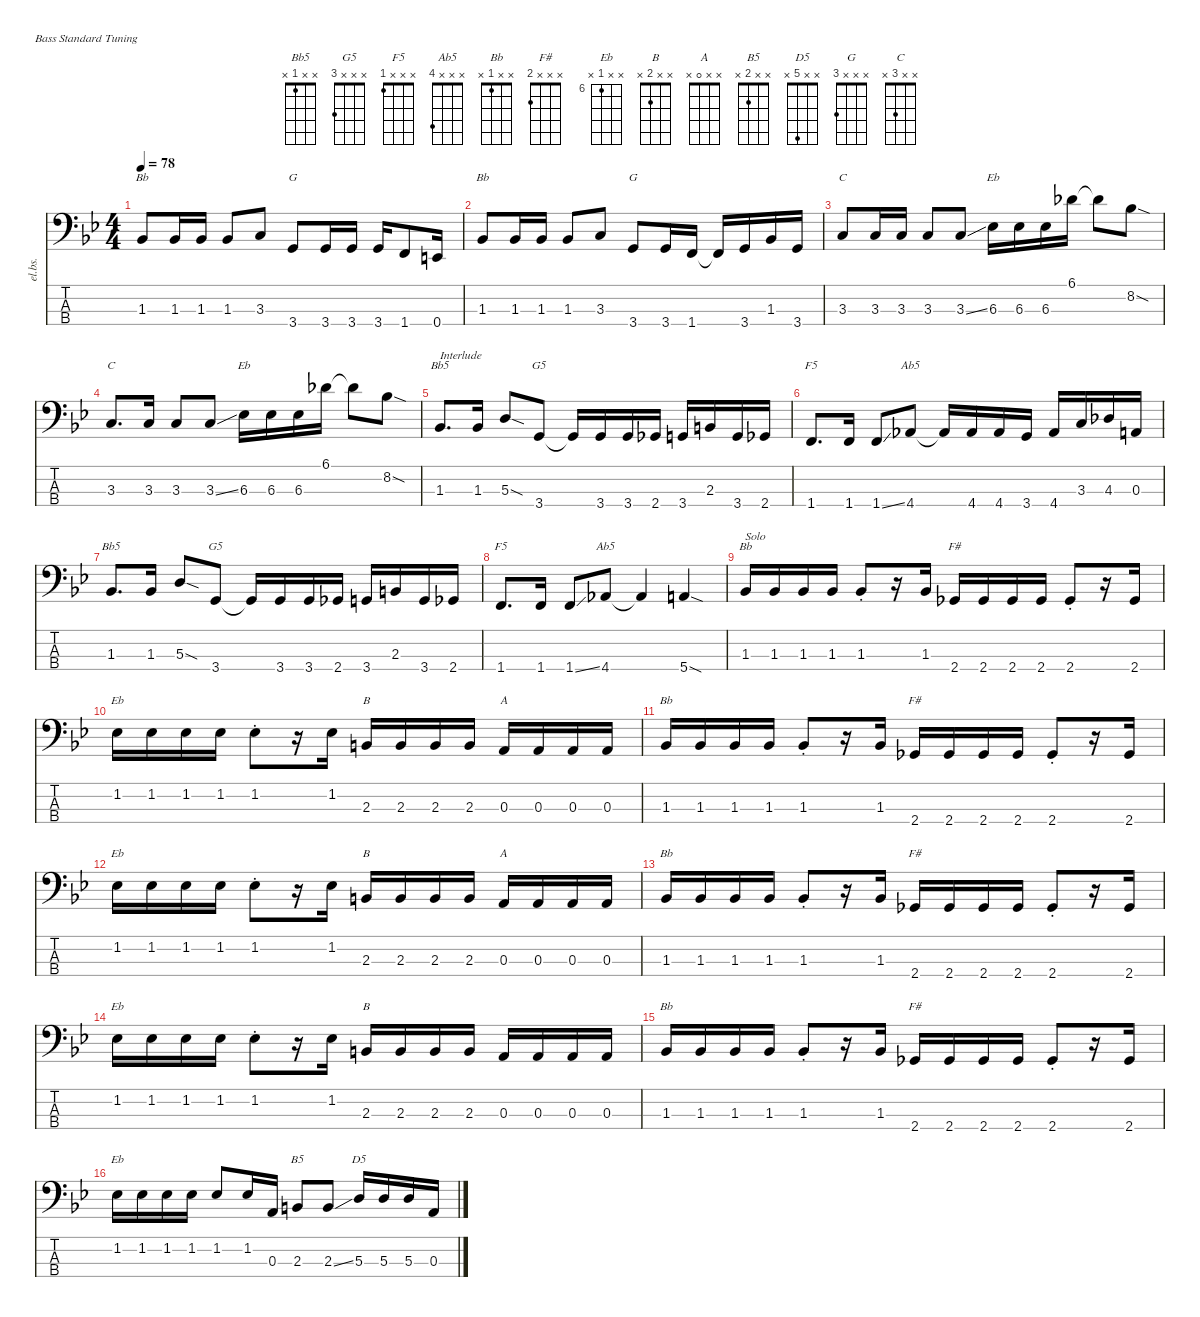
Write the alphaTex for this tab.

\defaultSystemsLayout 4
\hideDynamics
\bracketExtendMode nobrackets
\otherSystemsTrackNameOrientation horizontal
\track ("Electric Bass" "el.bs.") {instrument electricbassfinger}
\staff {score tabs}
\tuning (G2 D2 A1 E1)
\chord ("Bb5" x x 1 x) {showfingering false}
\chord ("G5" x x x 3) {showfingering false}
\chord ("F5" x x x 1) {showfingering false}
\chord ("Ab5" x x x 4) {showfingering false}
\chord ("Bb" x x 1 x) {showfingering false}
\chord ("F#" x x x 2) {showfingering false}
\chord ("Eb" x 1 x x) {showfingering false}
\chord ("B" x x 2 x) {showfingering false}
\chord ("A" x x 0 x) {showfingering false}
\chord ("B5" x x 2 x) {showfingering false}
\chord ("D5" x x 5 x) {showfingering false}
\chord ("G" x x x 3) {showfingering false}
\chord ("C" x x 3 x) {showfingering false}
\chord ("Eb" x x 6 x) {firstfret 6 showfingering false}
\ts (4 4)
\tempo 78
\clef f4
\ks bb
1.3{acc b}.8{ch "Bb" dy mf beam Up} 1.3{acc b}.16{beam Up} 1.3{acc b}.16{beam Up} 1.3{acc b}.8{beam Up} 3.3{acc forcenatural}.8{beam Up} 3.4{acc forcenatural}.8{ch "G" beam Up} 3.4{acc forcenatural}.16{beam Up} 3.4{acc forcenatural}.16{beam Up} 3.4{acc forcenatural}.16{beam Up} 1.4{acc forcenatural}.8{beam Up} 0.4{acc forcenatural}.16{beam Up} |
1.3{acc b}.8{ch "Bb" beam Up} 1.3{acc b}.16{beam Up} 1.3{acc b}.16{beam Up} 1.3{acc b}.8{beam Up} 3.3{acc forcenatural}.8{beam Up} 3.4{acc forcenatural}.8{ch "G" beam Up} 3.4{acc forcenatural}.16{beam Up} 1.4{acc forcenatural}.16{beam Up} 1.4{t acc forcenatural}.16{beam Up} 3.4{acc forcenatural}.16{beam Up} 1.3{acc b}.16{beam Up} 3.4{acc forcenatural}.16{beam Up} |
3.3{acc forcenatural}.8{ch "C" beam Up} 3.3{acc forcenatural}.16{beam Up} 3.3{acc forcenatural}.16{beam Up} 3.3{acc forcenatural}.8{beam Up} 3.3{ss acc forcenatural}.8{beam Up} 6.3{acc b}.16{ch "Eb" beam Down} 6.3{acc b}.16{beam Down} 6.3{acc b}.16{beam Down} 6.1{acc b}.16{beam Down} 6.1{t acc b}.8{beam Down} 8.2{sod acc b}.8{beam Down} |
3.3{acc forcenatural}.8{d ch "C" beam Up} 3.3{acc forcenatural}.16{beam Up} 3.3{acc forcenatural}.8{beam Up} 3.3{ss acc forcenatural}.8{beam Up} 6.3{acc b}.16{ch "Eb" beam Down} 6.3{acc b}.16{beam Down} 6.3{acc b}.16{beam Down} 6.1{acc b}.16{beam Down} 6.1{t acc b}.8{beam Down} 8.2{sod acc b}.8{beam Down} |
1.3{acc b}.8{d ch "Bb5" txt "Interlude" beam Up} 1.3{acc b}.16{beam Up} 5.3{sod acc forcenatural}.8{beam Up} 3.4{acc forcenatural}.8{ch "G5" beam Up} 3.4{t acc forcenatural}.16{beam Up} 3.4{acc forcenatural}.16{beam Up} 3.4{acc forcenatural}.16{beam Up} 2.4{acc b}.16{beam Up} 3.4{acc forcenatural}.16{beam Up} 2.3{acc forcenatural}.16{beam Up} 3.4{acc forcenatural}.16{beam Up} 2.4{acc b}.16{beam Up} |
1.4{acc forcenatural}.8{d ch "F5" beam Up} 1.4{acc forcenatural}.16{beam Up} 1.4{ss acc forcenatural}.8{beam Up} 4.4{acc b}.8{ch "Ab5" beam Up} 4.4{t acc b}.16{beam Up} 4.4{acc b}.16{beam Up} 4.4{acc b}.16{beam Up} 3.4{acc forcenatural}.16{beam Up} 4.4{acc b}.16{beam Up} 3.3{acc forcenatural}.16{beam Up} 4.3{acc b}.16{beam Up} 0.3{acc forcenatural}.16{beam Up} |
1.3{acc b}.8{d ch "Bb5" beam Up} 1.3{acc b}.16{beam Up} 5.3{sod acc forcenatural}.8{beam Up} 3.4{acc forcenatural}.8{ch "G5" beam Up} 3.4{t acc forcenatural}.16{beam Up} 3.4{acc forcenatural}.16{beam Up} 3.4{acc forcenatural}.16{beam Up} 2.4{acc b}.16{beam Up} 3.4{acc forcenatural}.16{beam Up} 2.3{acc forcenatural}.16{beam Up} 3.4{acc forcenatural}.16{beam Up} 2.4{acc b}.16{beam Up} |
1.4{acc forcenatural}.8{d ch "F5" beam Up} 1.4{acc forcenatural}.16{beam Up} 1.4{ss acc forcenatural}.8{beam Up} 4.4{acc b}.8{ch "Ab5" beam Up} 4.4{t acc b}.4{beam Up} 5.4{sod acc forcenatural}.4{beam Up} |
1.3{acc b}.16{ch "Bb" txt "Solo" beam Up} 1.3{acc b}.16{beam Up} 1.3{acc b}.16{beam Up} 1.3{acc b}.16{beam Up} 1.3{st acc b}.8{beam Up} r.16{beam Up} 1.3{acc b}.16{beam Up} 2.4{acc b}.16{ch "F#" beam Up} 2.4{acc b}.16{beam Up} 2.4{acc b}.16{beam Up} 2.4{acc b}.16{beam Up} 2.4{st acc b}.8{beam Up} r.16{beam Up} 2.4{acc b}.16{beam Up} |
1.2{acc b}.16{ch "Eb" beam Down} 1.2{acc b}.16{beam Down} 1.2{acc b}.16{beam Down} 1.2{acc b}.16{beam Down} 1.2{st acc b}.8{beam Down} r.16{beam Down} 1.2{acc b}.16{beam Down} 2.3{acc forcenatural}.16{ch "B" beam Up} 2.3{acc forcenatural}.16{beam Up} 2.3{acc forcenatural}.16{beam Up} 2.3{acc forcenatural}.16{beam Up} 0.3{acc forcenatural}.16{ch "A" beam Up} 0.3{acc forcenatural}.16{beam Up} 0.3{acc forcenatural}.16{beam Up} 0.3{acc forcenatural}.16{beam Up} |
1.3{acc b}.16{ch "Bb" beam Up} 1.3{acc b}.16{beam Up} 1.3{acc b}.16{beam Up} 1.3{acc b}.16{beam Up} 1.3{st acc b}.8{beam Up} r.16{beam Up} 1.3{acc b}.16{beam Up} 2.4{acc b}.16{ch "F#" beam Up} 2.4{acc b}.16{beam Up} 2.4{acc b}.16{beam Up} 2.4{acc b}.16{beam Up} 2.4{st acc b}.8{beam Up} r.16{beam Up} 2.4{acc b}.16{beam Up} |
1.2{acc b}.16{ch "Eb" beam Down} 1.2{acc b}.16{beam Down} 1.2{acc b}.16{beam Down} 1.2{acc b}.16{beam Down} 1.2{st acc b}.8{beam Down} r.16{beam Down} 1.2{acc b}.16{beam Down} 2.3{acc forcenatural}.16{ch "B" beam Up} 2.3{acc forcenatural}.16{beam Up} 2.3{acc forcenatural}.16{beam Up} 2.3{acc forcenatural}.16{beam Up} 0.3{acc forcenatural}.16{ch "A" beam Up} 0.3{acc forcenatural}.16{beam Up} 0.3{acc forcenatural}.16{beam Up} 0.3{acc forcenatural}.16{beam Up} |
1.3{acc b}.16{ch "Bb" beam Up} 1.3{acc b}.16{beam Up} 1.3{acc b}.16{beam Up} 1.3{acc b}.16{beam Up} 1.3{st acc b}.8{beam Up} r.16{beam Up} 1.3{acc b}.16{beam Up} 2.4{acc b}.16{ch "F#" beam Up} 2.4{acc b}.16{beam Up} 2.4{acc b}.16{beam Up} 2.4{acc b}.16{beam Up} 2.4{st acc b}.8{beam Up} r.16{beam Up} 2.4{acc b}.16{beam Up} |
1.2{acc b}.16{ch "Eb" beam Down} 1.2{acc b}.16{beam Down} 1.2{acc b}.16{beam Down} 1.2{acc b}.16{beam Down} 1.2{st acc b}.8{beam Down} r.16{beam Down} 1.2{acc b}.16{beam Down} 2.3{acc forcenatural}.16{ch "B" beam Up} 2.3{acc forcenatural}.16{beam Up} 2.3{acc forcenatural}.16{beam Up} 2.3{acc forcenatural}.16{beam Up} 0.3{acc forcenatural}.16{beam Up} 0.3{acc forcenatural}.16{beam Up} 0.3{acc forcenatural}.16{beam Up} 0.3{acc forcenatural}.16{beam Up} |
1.3{acc b}.16{ch "Bb" beam Up} 1.3{acc b}.16{beam Up} 1.3{acc b}.16{beam Up} 1.3{acc b}.16{beam Up} 1.3{st acc b}.8{beam Up} r.16{beam Up} 1.3{acc b}.16{beam Up} 2.4{acc b}.16{ch "F#" beam Up} 2.4{acc b}.16{beam Up} 2.4{acc b}.16{beam Up} 2.4{acc b}.16{beam Up} 2.4{st acc b}.8{beam Up} r.16{beam Up} 2.4{acc b}.16{beam Up} |
1.2{acc b}.16{ch "Eb" beam Down} 1.2{acc b}.16{beam Down} 1.2{acc b}.16{beam Down} 1.2{acc b}.16{beam Down} 1.2{acc b}.8{beam Up} 1.2{acc b}.16{beam Up} 0.3{acc forcenatural}.16{beam Up} 2.3{acc forcenatural}.8{ch "B5" beam Up} 2.3{ss acc forcenatural}.8{beam Up} 5.3{acc forcenatural}.16{ch "D5" beam Up} 5.3{acc forcenatural}.16{beam Up} 5.3{acc forcenatural}.16{beam Up} 0.3{acc forcenatural}.16{beam Up}
